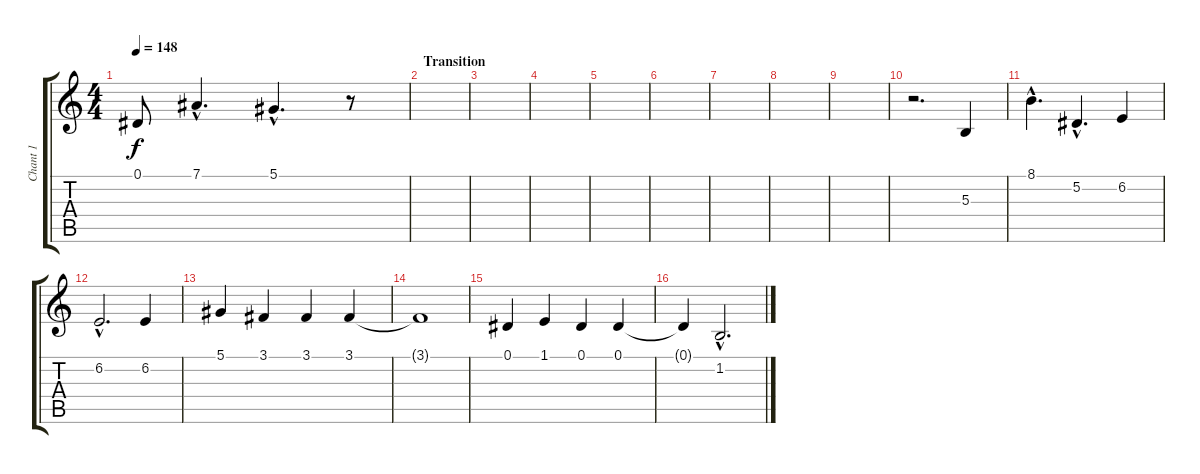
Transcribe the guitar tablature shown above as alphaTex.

\track ("Chant 1" "Chant 1") {instrument lead8bassandlead}
\staff {score tabs}
\tuning (Eb4 Bb3 Gb3 Db3 Ab2 Eb2) {hide}
\ts (4 4)
\tempo 148
\clef g2
\ks c
0.1{t}.8{dy f} 7.1{hac}.4{d} 5.1{hac}.4{d} r.8 |
\section ("" "Transition")
|
|
|
|
|
|
|
|
r.2{d} 5.3.4 |
8.1{hac}.4{d} 5.2{hac}.4{d} 6.2.4 |
6.2{hac}.2{d} 6.2.4 |
5.1.4 3.1.4 3.1.4 3.1.4 |
3.1{t}.1 |
0.1.4 1.1.4 0.1.4 0.1.4 |
0.1{t}.4 1.2{hac}.2{d}
